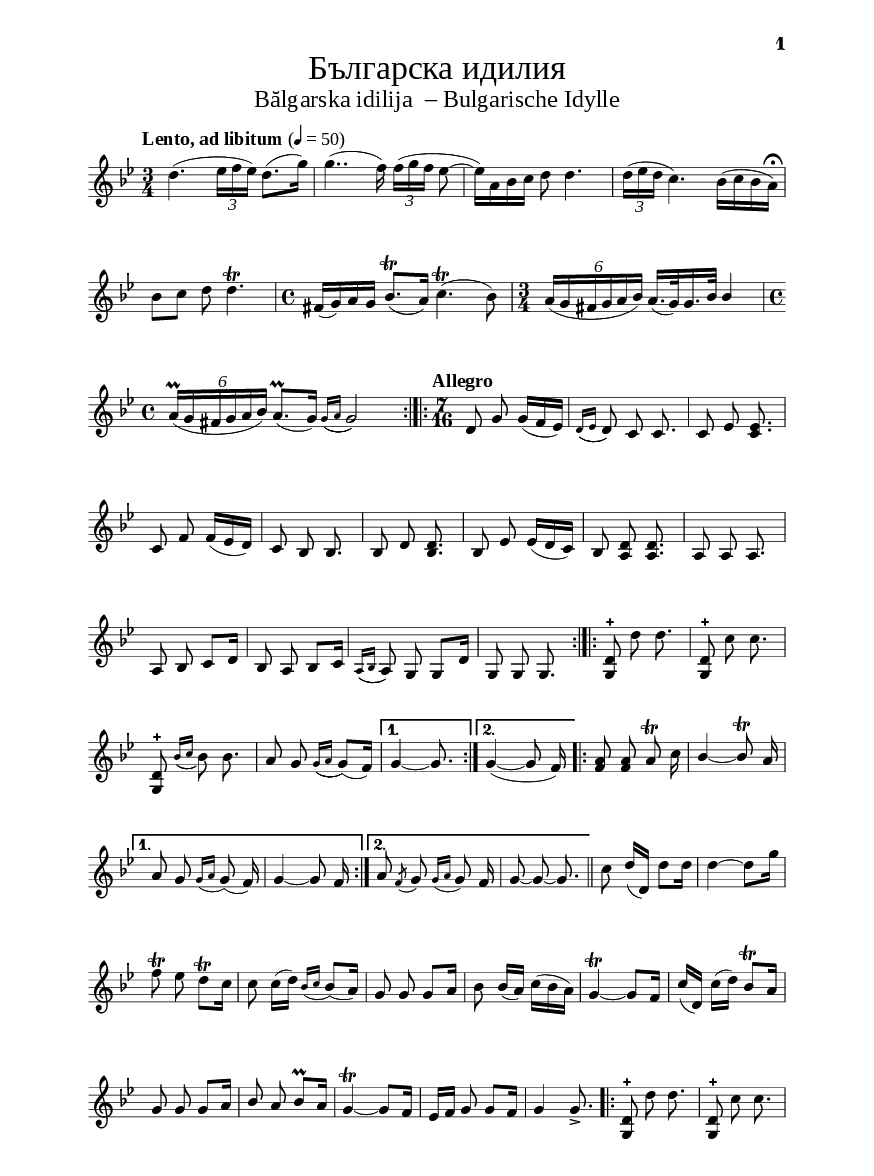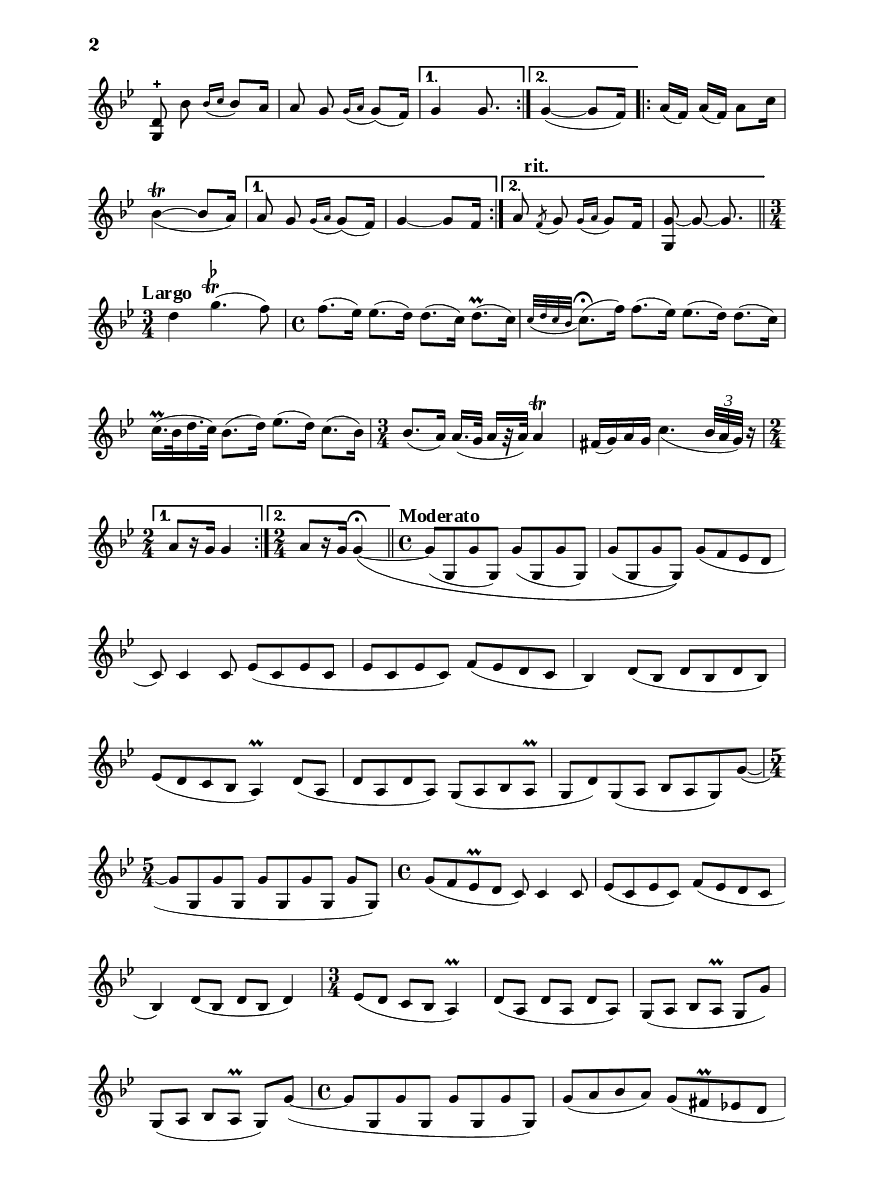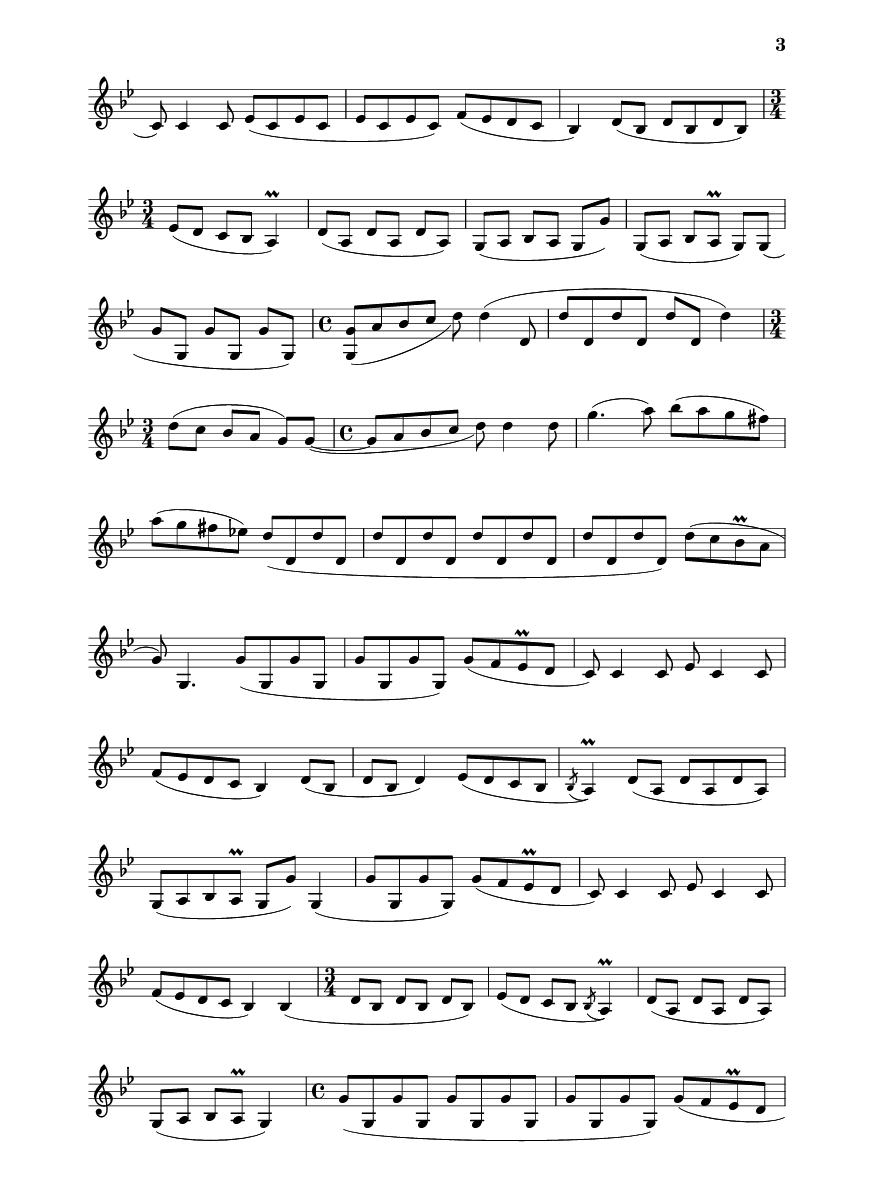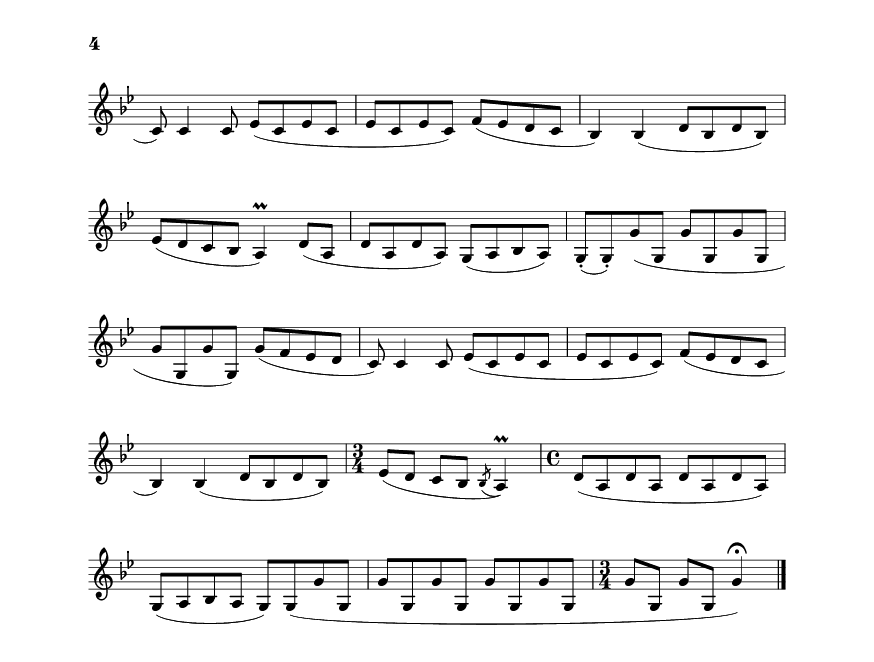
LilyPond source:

\version "2.24.3"

% include paper part and global functions
\include "include/globals.ily"

\bookpart {
  \label #'ref150
  \tocItem \markup "Българска идилия –  Bălgarska idilija"
  \include "include/bookpart-paper.ily"
  \score {
    \include "include/score-layout.ily"

    \new Voice \relative c' {
      \clef treble
      \key g \minor
      \time 3/4
      \tempoFunc "Lento, ad libitum" 4 "50"
      \autoBeamOff

      d'4.( \tuplet 3/2 { ees16 [f ees]) } d8.([g16]) | \noBreak
      g4..(f16) \tuplet 3/2 { f16( [g f] } ees8~ | \noBreak
      ees16)[a, bes c] d8 d4. | \noBreak
      \tuplet 3/2 { d16( [ees d] } c4.) bes16([c bes a\fermata]) | \break

      bes8 [c] d8 d4.\trill | \noBreak
      \time 4/4 fis,16([g) a g] bes8.\trill([ a16]) c4.\trill( bes8) | \noBreak
      \time 3/4  \tuplet 6/4 { a16([g fis g a bes]) }  a16.([g32) \slurDown g16.\tieDown bes32 ] \stemUp bes4 | \time 4/4 \break

      \tuplet 6/4 { a16\prall([g fis g a bes]) } a8.\prall([g16])  \acciaccatura { g16([ a] } g2) | \bar ":|.|:" \noBreak

      %\set Score.doubleRepeatType = #":|.|:"

      \time 7/16
      \tempo "Allegro"

      d8 g g16([f ees]) | \noBreak
      \acciaccatura { d16([ ees]  } d8) c8 c8. | \noBreak
      c8 ees <c ees>8. | \break
      c8 f f16([ees d]) | \noBreak
      c8 bes bes8. | \noBreak
      bes8 d <bes d>8. | \noBreak
      bes8 ees ees16([d c]) | \noBreak
      bes8 <a d>8 <a d>8. | \noBreak
      a8 a a8. | \break

      a8 bes c[d16] | \noBreak
      bes8 a bes[c16] | \noBreak
      \acciaccatura { a16([ bes]} a8) g g[d'16] | \noBreak
      g,8 g g8. \bar ":|.|:" \noBreak

      \repeat volta 2 {
        <g d'>8\stopped \stemNeutral d''8 d8. | \noBreak
        <g,, d'>8\stopped c'8 c8. | \break

        <g, d'>8\stopped \acciaccatura { bes'16([c] } bes8) bes8. | \noBreak
        a8 g \acciaccatura { g16([a]} g8)([f16]) | \noBreak
      }
      \alternative {
        { g4~ g8. | \noBreak }
        { g4~(g8 f16) | \noBreak }
      }
      \repeat volta 2 {
        <f a>8 <f a> a\trill c16 | \noBreak
        \stemUp bes4~ bes8\trill a16 | \break
      }
      \alternative {
        {
          a8 g \acciaccatura { g16[a]}  g8( f16) | \noBreak
          g4~ g8 f16 | \noBreak
        }
        {
          a8 \acciaccatura { f8 } g \acciaccatura { g16[a] } g8 f16 | \noBreak
          g8~ g~ g8. | \bar "||" \noBreak
        }
      }
      \stemNeutral c8 d16([d,]) d'8[d16] | \noBreak
      \tieUp d4~ d8[g16] | \break

      f8\trill ees d\trill[c16] | \noBreak
      c8 \slurNeutral c16([d]) \acciaccatura { bes16[c] } bes8([a16]) | \noBreak
      g8 g g[a16] | \noBreak
      bes8 bes16([a]) c16([bes a]) | \noBreak
      \tieNeutral g4~\trill g8[f16] | \noBreak
      c'([d,]) c'([d]) bes8\trill[a16] \break

      g8 g g[a16] | \noBreak
      \stemUp bes8 a bes8\prall[a16] | \noBreak
      g4~\trill g8[f16]  | \noBreak
      ees16[f] g8 g[f16] | \noBreak
      g4 g8.\accent | \noBreak
      \repeat volta 2 {
        \stemNeutral <d g,>8\stopped d'8 d8. | \noBreak
        <d, g,>8\stopped c'8 c8. | \break

        <d, g,>8\stopped bes' \acciaccatura { bes16[c] } bes8[a16] | \noBreak
        a8 g \acciaccatura { g16[a] } g8([f16]) | \noBreak
      }
      \alternative {
        { g4 g8. }
        { g4~(g8[f16]) }
      }
      \repeat volta 2 {
        a16([f]) a16([f]) a8[c16] | \break

        \tieUp \slurDown bes4~\trill(bes8[a16])
      }
      \alternative {
        {
          a8 g \acciaccatura { g16[a] } g8([f16]) | \noBreak
          \tieNeutral g4~ g8[f16] | \noBreak
        }
        {
          \once \override Score.MetronomeMark.outside-staff-priority = #599
          \once \override Score.MetronomeMark.X-extent=#'(-1.5 . 0)
          \tempo "rit."
          a8 \acciaccatura { f8 } g \acciaccatura { g16[a] } g8[f16] | \noBreak
          <g g,>8~ g~ g8. \bar "||"  \noBreak
        }
      }
      \time 3/4 \break
      \repeat volta 2 {
        \tempo "Largo"
        \slurNeutral d'4 g4.^\markup{
          \override #'(baseline-skip . 2)
          \column {\flat \musicglyph #"scripts.trill"}

        }(f8) | \noBreak
        \time 4/4 f8.([ees16]) ees8.([d16]) d8.([c16]) d8.\prall([c16]) | \noBreak
        \acciaccatura { c32[d c bes] } c8.\fermata([f16]) f8.([ees16]) ees8.([d16]) d8.([c16]) | \break

        c16.\prall([bes32 d16. c32]) bes8.([d16]) ees8.([d16]) c8.([bes16]) | \noBreak
        \time 3/4 bes8.([a16]) a16.([g32] a16[r32 a32]) a4\trill | \noBreak
        fis16([g) a g] \slurDown c4.( \tuplet 3/2 {bes32[ a g])} r16 | \time 2/4 \break
      }
      \alternative {
        { a8[r16 g16] g4 | \noBreak }
        { \time 2/4 a8[r16 g16] g4\fermata~\( \bar "||"  \noBreak }
      }
      \tempo "Moderato"
      \time 4/4
      g8([g, g' g,]) g'8([g, g' g,]) | \noBreak
      g'8([g, g' g,])\) g'8([f ees d] | \break

      c8) c4 c8 ees8([c ees c] | \noBreak
      ees8[c ees c]) f8([ ees d c] | \noBreak
      bes4) d8([bes] d8[bes d bes]) | \break

      ees8([d c bes] a4\prall) d8([a] | \noBreak
      d8[a d a]) g8([a bes a\prall] | \noBreak
      g[ d') g,( a] bes[a g) g'~(] | \time 5/4 \break

      g[g, g' g,]  g'[g, g' g,] g'[g,]) | \noBreak
      \time 4/4 g'([f ees\prall	 d] c) c4 c8 | \noBreak
      ees([c ees c]) f([ees d c] | \break
      bes4) d8([bes] d8[bes] d4) | \noBreak
      \time 3/4 ees8([d] c[bes] a4\prall) | \noBreak
      d8([a] d8[a] d8[a]) | \noBreak
      g([a] bes[a\prall] g[g']) | \break

      g,([a] bes[a\prall] g[)g'~]( | \noBreak
      \time 4/4 g[g, g' g,] g'[g, g' g,]) | \noBreak
      g'([a bes a]) g([fis\prall ees! d] | \break

      c8) c4 c8 ees([c ees c] | \noBreak
      ees[c ees c]) f([ees d c] | \noBreak
      bes4) d8([bes] d[bes d bes]) | \time 3/4 \break

      ees([d] c[bes] a4\prall) | \noBreak
      d8([a] d[a] d[a]) | \noBreak
      g([a] bes[a] g[g']) | \noBreak
      g,([a] bes[a\prall] g)[g]( | \break

      g'[g,] g'[g,] g'[g,]) | \noBreak
      \time 4/4 <g' g,>([a bes c] d) \slurUp d4( d,8 | \noBreak
      d'[d, d' d,] d'[d,] d'4) | \time 3/4 \break

      d8([c] bes[a] \slurDown g[)g~(] | \noBreak
      \time 4/4 g[a bes c] d) d4 d8 | \noBreak
      \slurNeutral g4.(a8) bes([a g fis]) | \break

      a([g fis ees!]) d([d, d' d,] | \noBreak
      d'[d, d' d,] d'[d, d' d,] | \noBreak
      d'[d, d' d,]) d'([c bes\prall a] | \break

      g) g,4. g'8([g, g' g,] | \noBreak
      g'[g, g' g,]) g'([f ees\prall d] | \noBreak
      c) c4 c8 ees c4 c8 \break

      f([ees d c] bes4) d8([bes] | \noBreak
      d[bes] d4) ees8([d c bes] | \noBreak
      \acciaccatura { bes } a4\prall)
      d8([a] d[a d a]) \break

      g([a bes a\prall] g[g']) g,4( | \noBreak
      g'8[g, g' g,]) g'([f ees\prall d] | \noBreak
      c8) c4  c8 ees c4 c8 | \break

      f([ees d c] bes4) bes( | \noBreak
      \time 3/4 d8[bes] d8[bes] d8[bes]) | \noBreak
      ees([d] c[bes] \acciaccatura { bes } a4\prall)	| \noBreak
      d8([a] d[a] d[a]) | \break

      g([a] bes[a\prall] g4) | \noBreak
      \time 4/4 g'8([g, g' g,] g'[g, g' g,] | \noBreak
      g'[g, g' g,]) g'([f ees\prall d] | \break

      c) c4 c8 ees([c ees c] | \noBreak
      ees[c ees c]) f([ees d c] | \noBreak
      bes4) bes( d8[bes d bes]) | \break

      ees([ d c bes] a4\prall) d8([a] | \noBreak
      d[a d a]) g([a bes a]) | \noBreak
      g\staccato([g\staccato) g'( g,] g'[g, g' g,] | \break

      g'[g, g' g,]) g'([f ees d] | \noBreak
      c) c4 c8 ees([c ees c] | \noBreak
      ees[c ees c]) f([ees d c] | \break

      bes4) bes( d8[bes d bes]) | \noBreak
      \time 3/4 ees([d] c[bes] \acciaccatura { bes } a4\prall) | \noBreak
      \time 4/4 d8([a d a] d[a d a]) | \break

      g([a bes a] g[)g( g' g,] | \noBreak
      g'[g, g' g,] g'[g, g' g,] | \noBreak
      \time 3/4 g'[g,] g'[g,] g'4\fermata) \bar "|."
    }

    \addlyrics {}
    \addlyrics {}

    \header {
      title = \titleFunc "Българска идилия" "Bălgarska idilija  – Bulgarische Idylle"
    }

    \midi{}

  } % score


  % include foreign translation(s) of the song
  %\include "../../lyrics/de/lyrics_de_file_name.ly"

} % bookpart
